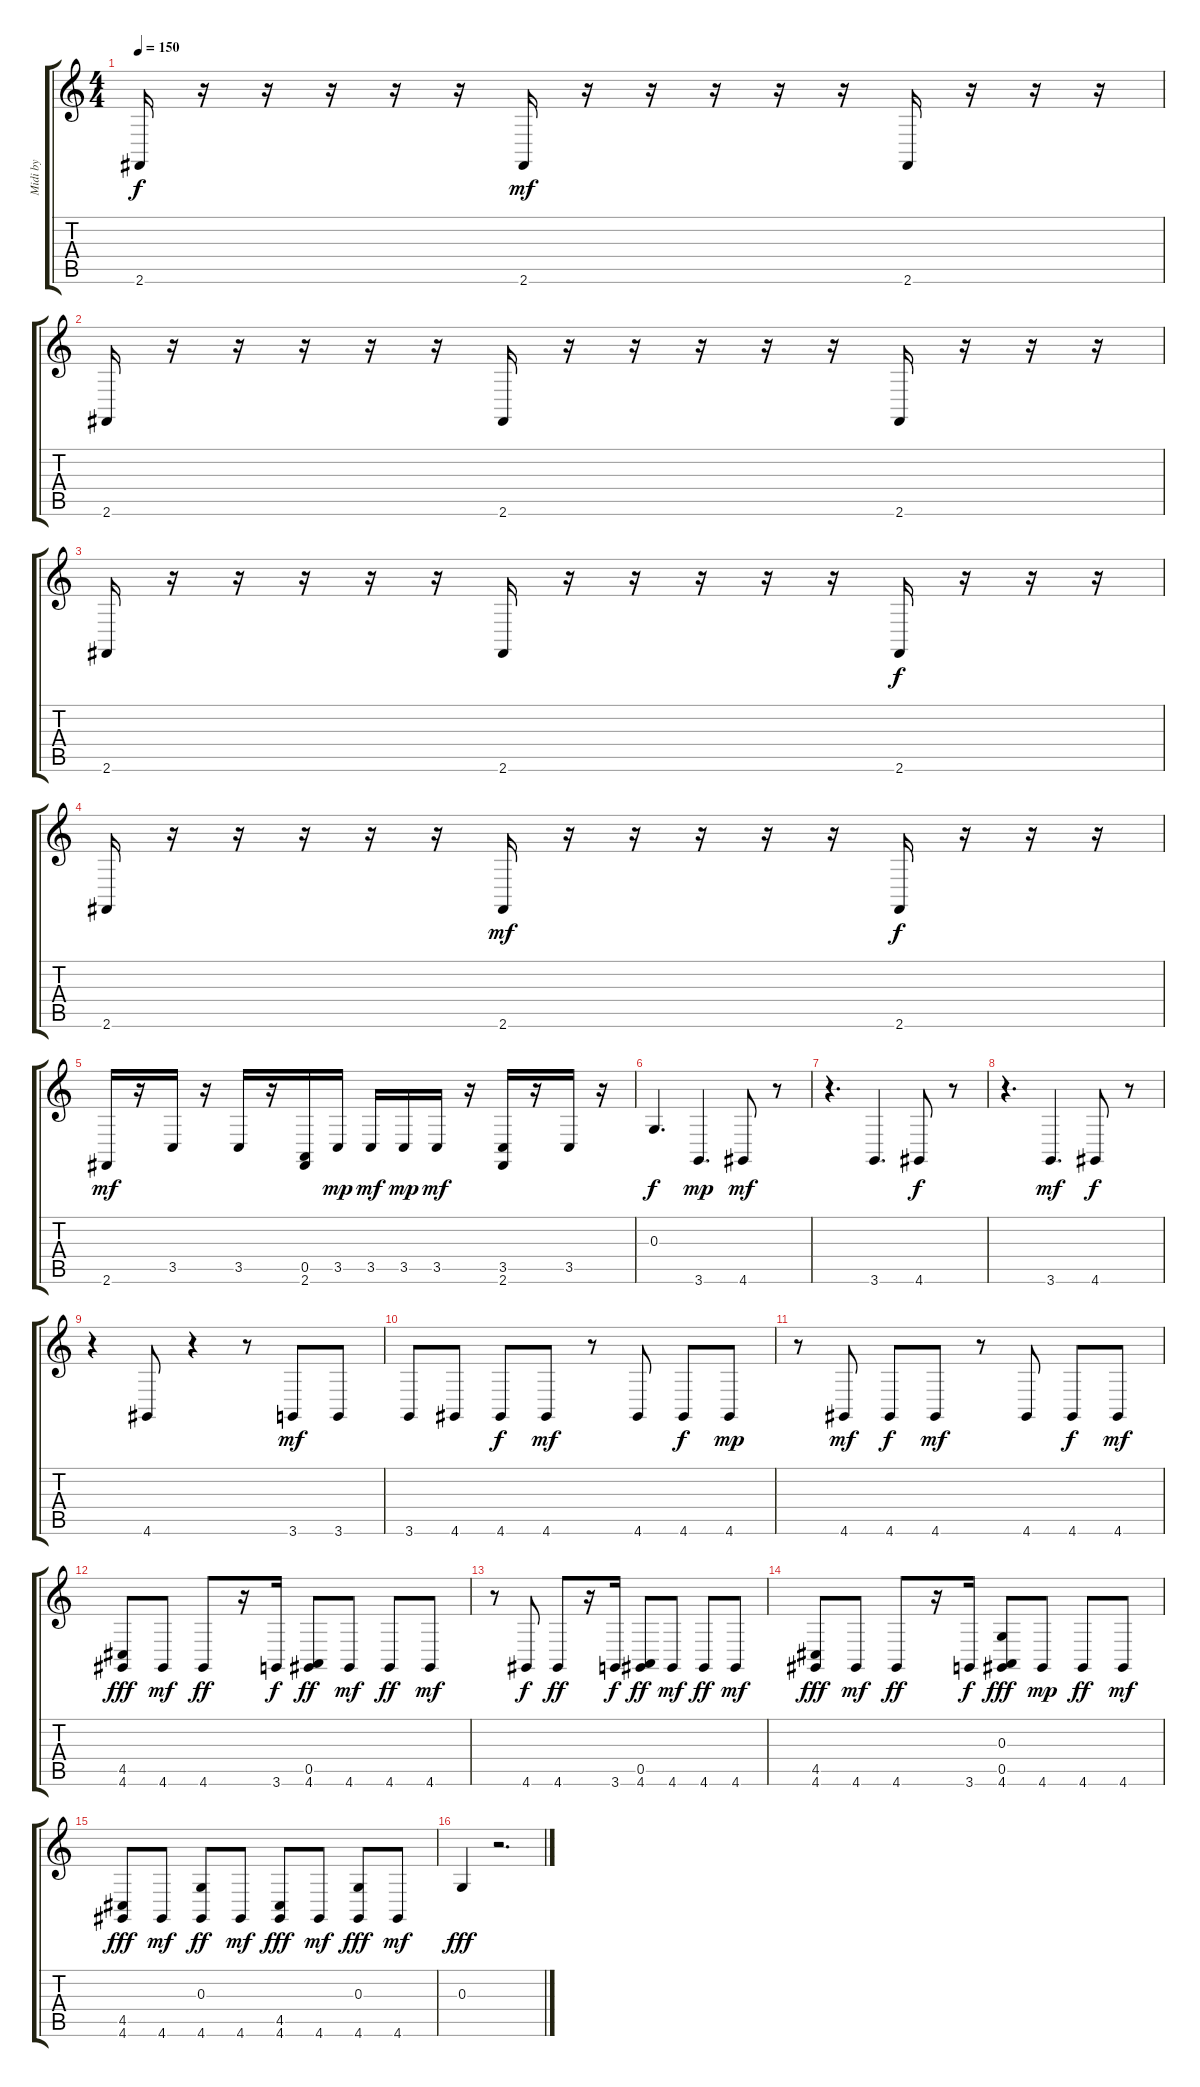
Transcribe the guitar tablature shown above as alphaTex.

\track ("Midi by   " "Midi by   ") {instrument acousticgrandpiano}
\staff {score tabs}
\tuning (E4 B3 G3 D3 A2 E2) {hide}
\ts (4 4)
\tempo 150
\clef g2
\ks c
2.6.16{dy f volume 12} r.16 r.16 r.16 r.16 r.16 2.6.16{dy mf volume 6} r.16 r.16 r.16 r.16 r.16 2.6.16 r.16 r.16 r.16 |
2.6.16{volume 12} r.16 r.16 r.16 r.16 r.16 2.6.16{volume 6} r.16 r.16 r.16 r.16 r.16 2.6.16 r.16 r.16 r.16 |
2.6.16{volume 12} r.16 r.16 r.16 r.16 r.16 2.6.16{volume 6} r.16 r.16 r.16 r.16 r.16 2.6.16{dy f} r.16 r.16 r.16 |
2.6.16{volume 12} r.16 r.16 r.16 r.16 r.16 2.6.16{dy mf volume 6} r.16 r.16 r.16 r.16 r.16 2.6.16{dy f} r.16 r.16 r.16 |
2.6.16{dy mf volume 12} r.16 3.5.16 r.16 3.5.16 r.16 (0.5 2.6).16 3.5.16{dy mp} 3.5.16{dy mf} 3.5.16{dy mp} 3.5.16{dy mf} r.16 (3.5 2.6).16 r.16 3.5.16 r.16 |
0.3.4{d dy f volume 11} 3.6.4{d dy mp} 4.6.8{dy mf} r.8 |
r.4{d} 3.6.4{d} 4.6.8{dy f} r.8 |
r.4{d} 3.6.4{d dy mf} 4.6.8{dy f} r.8 |
r.4 4.6.8 r.4 r.8 3.6.8{dy mf} 3.6.8 |
3.6.8 4.6.8 4.6.8{dy f} 4.6.8{dy mf} r.8 4.6.8 4.6.8{dy f} 4.6.8{dy mp} |
r.8 4.6.8{dy mf} 4.6.8{dy f} 4.6.8{dy mf} r.8 4.6.8 4.6.8{dy f} 4.6.8{dy mf} |
(4.5 4.6).8{dy fff} 4.6.8{dy mf} 4.6.8{dy ff} r.16 3.6.16{dy f} (0.5 4.6).8{dy ff} 4.6.8{dy mf} 4.6.8{dy ff} 4.6.8{dy mf} |
r.8 4.6.8{dy f} 4.6.8{dy ff} r.16 3.6.16{dy f} (0.5 4.6).8{dy ff} 4.6.8{dy mf} 4.6.8{dy ff} 4.6.8{dy mf} |
(4.5 4.6).8{dy fff} 4.6.8{dy mf} 4.6.8{dy ff} r.16 3.6.16{dy f} (0.3 0.5 4.6).8{dy fff} 4.6.8{dy mp} 4.6.8{dy ff} 4.6.8{dy mf} |
(4.5 4.6).8{dy fff} 4.6.8{dy mf} (0.3 4.6).8{dy ff} 4.6.8{dy mf} (4.5 4.6).8{dy fff} 4.6.8{dy mf} (0.3 4.6).8{dy fff} 4.6.8{dy mf} |
0.3.4{dy fff} r.2{d}
